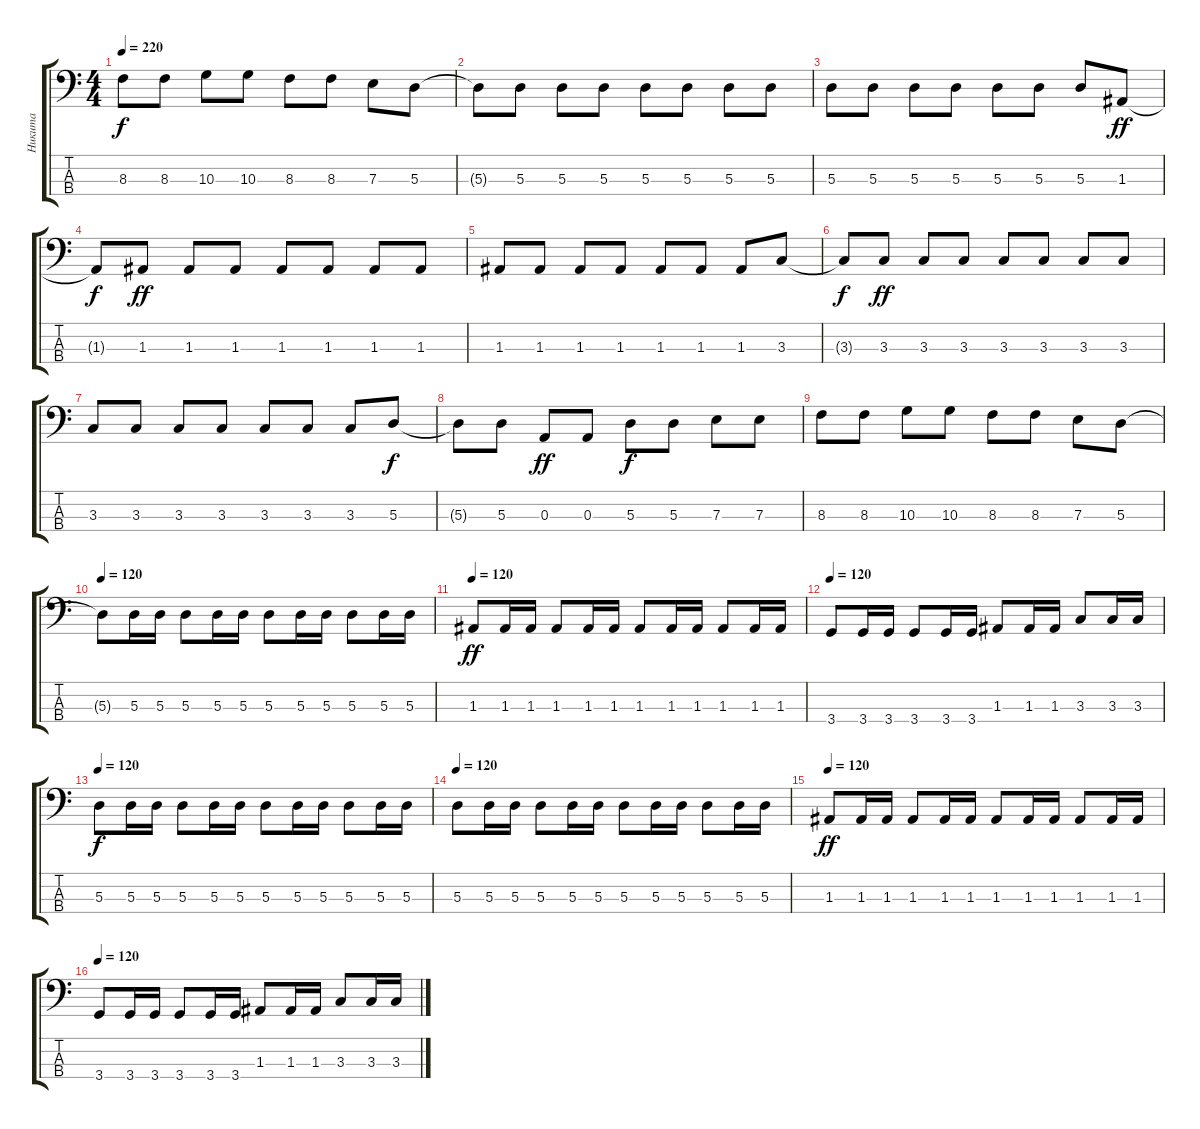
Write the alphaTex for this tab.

\track ("Никита" "Никита") {instrument electricbassfinger}
\staff {score tabs}
\tuning (G2 D2 A1 E1) {hide}
\ts (4 4)
\tempo 220
\clef f4
\ks c
8.3.8{dy f} 8.3.8 10.3.8 10.3.8 8.3.8 8.3.8 7.3.8 5.3.8 |
5.3{t}.8 5.3.8 5.3.8 5.3.8 5.3.8 5.3.8 5.3.8 5.3.8 |
5.3.8 5.3.8 5.3.8 5.3.8 5.3.8 5.3.8 5.3.8 1.3.8{dy ff} |
1.3{t}.8{dy f} 1.3.8{dy ff} 1.3.8 1.3.8 1.3.8 1.3.8 1.3.8 1.3.8 |
1.3.8 1.3.8 1.3.8 1.3.8 1.3.8 1.3.8 1.3.8 3.3.8 |
3.3{t}.8{dy f} 3.3.8{dy ff} 3.3.8 3.3.8 3.3.8 3.3.8 3.3.8 3.3.8 |
3.3.8 3.3.8 3.3.8 3.3.8 3.3.8 3.3.8 3.3.8 5.3.8{dy f} |
5.3{t}.8 5.3.8 0.3.8{dy ff} 0.3.8 5.3.8{dy f} 5.3.8 7.3.8 7.3.8 |
8.3.8 8.3.8 10.3.8 10.3.8 8.3.8 8.3.8 7.3.8 5.3.8 |
\tempo 120
5.3{t}.8 5.3.16 5.3.16 5.3.8 5.3.16 5.3.16 5.3.8 5.3.16 5.3.16 5.3.8 5.3.16 5.3.16 |
\tempo 120
1.3.8{dy ff} 1.3.16 1.3.16 1.3.8 1.3.16 1.3.16 1.3.8 1.3.16 1.3.16 1.3.8 1.3.16 1.3.16 |
\tempo 120
3.4.8 3.4.16 3.4.16 3.4.8 3.4.16 3.4.16 1.3.8 1.3.16 1.3.16 3.3.8 3.3.16 3.3.16 |
\tempo 120
5.3.8{dy f} 5.3.16 5.3.16 5.3.8 5.3.16 5.3.16 5.3.8 5.3.16 5.3.16 5.3.8 5.3.16 5.3.16 |
\tempo 120
5.3.8 5.3.16 5.3.16 5.3.8 5.3.16 5.3.16 5.3.8 5.3.16 5.3.16 5.3.8 5.3.16 5.3.16 |
\tempo 120
1.3.8{dy ff} 1.3.16 1.3.16 1.3.8 1.3.16 1.3.16 1.3.8 1.3.16 1.3.16 1.3.8 1.3.16 1.3.16 |
\tempo 120
3.4.8 3.4.16 3.4.16 3.4.8 3.4.16 3.4.16 1.3.8 1.3.16 1.3.16 3.3.8 3.3.16 3.3.16
